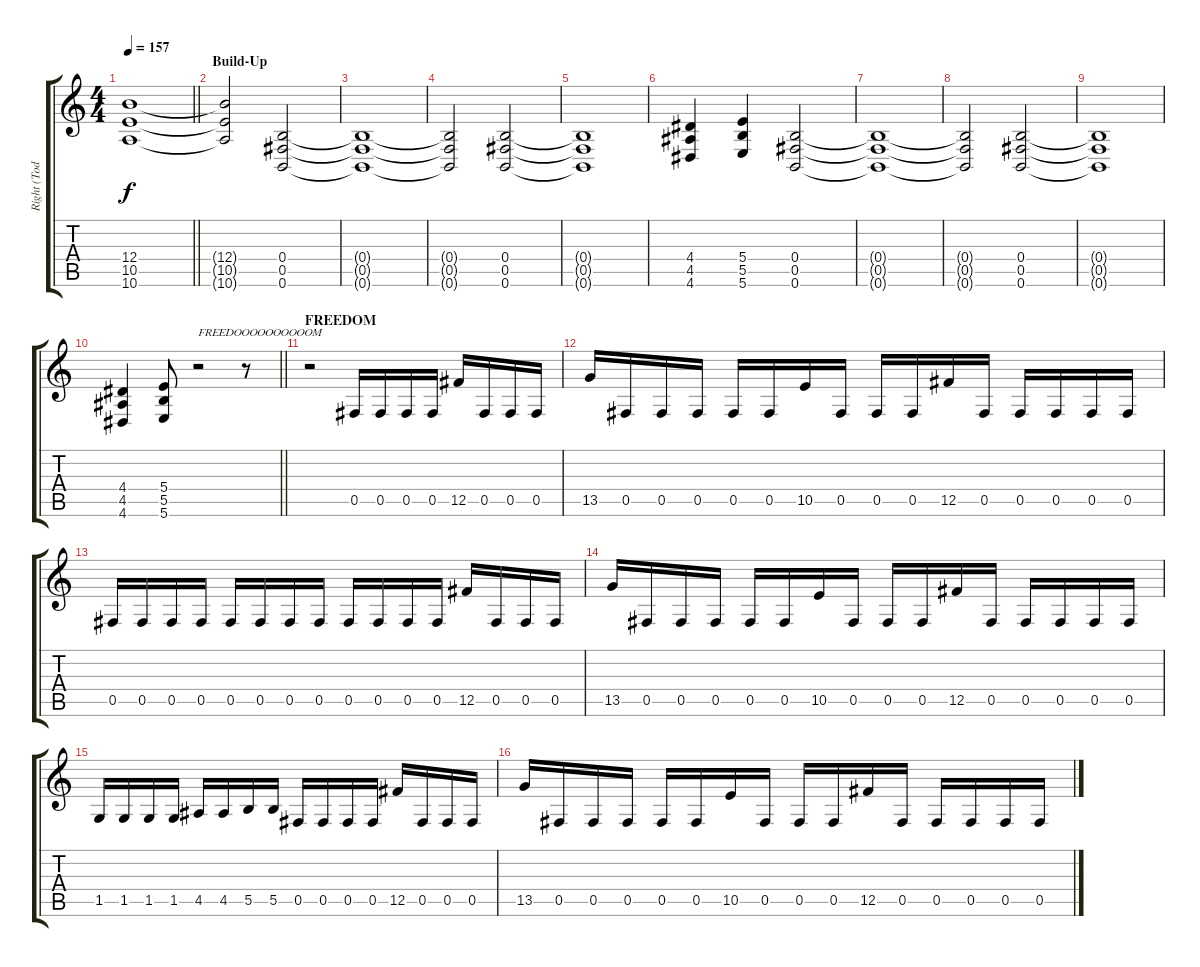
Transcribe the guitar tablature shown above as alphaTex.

\track ("Right (Todor)" "Right (Tod") {instrument distortionguitar}
\staff {score tabs}
\tuning (Db4 Ab3 E3 B2 Gb2 B1) {hide}
\ts (4 4)
\tempo 157
\clef g2
\barLineRight lightlight
\ks c
(12.4 10.5 10.6).1{dy f} |
\section ("" "Build-Up")
(12.4{t} 10.5{t} 10.6{t}).2 (0.4 0.5 0.6).2 |
(0.4{t} 0.5{t} 0.6{t}).1 |
(0.4{t} 0.5{t} 0.6{t}).2 (0.4 0.5 0.6).2 |
(0.4{t} 0.5{t} 0.6{t}).1 |
(4.4 4.5 4.6).4 (5.4 5.5 5.6).4 (0.4 0.5 0.6).2 |
(0.4{t} 0.5{t} 0.6{t}).1 |
(0.4{t} 0.5{t} 0.6{t}).2 (0.4 0.5 0.6).2 |
(0.4{t} 0.5{t} 0.6{t}).1 |
\barLineRight lightlight
(4.4 4.5 4.6).4 (5.4 5.5 5.6).8 r.2{txt "FREEDOOOOOOOOOOM"} r.8 |
\section ("" "FREEDOM")
r.2 0.5.16 0.5.16 0.5.16 0.5.16 12.5.16 0.5.16 0.5.16 0.5.16 |
13.5.16 0.5.16 0.5.16 0.5.16 0.5.16 0.5.16 10.5.16 0.5.16 0.5.16 0.5.16 12.5.16 0.5.16 0.5.16 0.5.16 0.5.16 0.5.16 |
0.5.16 0.5.16 0.5.16 0.5.16 0.5.16 0.5.16 0.5.16 0.5.16 0.5.16 0.5.16 0.5.16 0.5.16 12.5.16 0.5.16 0.5.16 0.5.16 |
13.5.16 0.5.16 0.5.16 0.5.16 0.5.16 0.5.16 10.5.16 0.5.16 0.5.16 0.5.16 12.5.16 0.5.16 0.5.16 0.5.16 0.5.16 0.5.16 |
1.5.16 1.5.16 1.5.16 1.5.16 4.5.16 4.5.16 5.5.16 5.5.16 0.5.16 0.5.16 0.5.16 0.5.16 12.5.16 0.5.16 0.5.16 0.5.16 |
13.5.16 0.5.16 0.5.16 0.5.16 0.5.16 0.5.16 10.5.16 0.5.16 0.5.16 0.5.16 12.5.16 0.5.16 0.5.16 0.5.16 0.5.16 0.5.16
